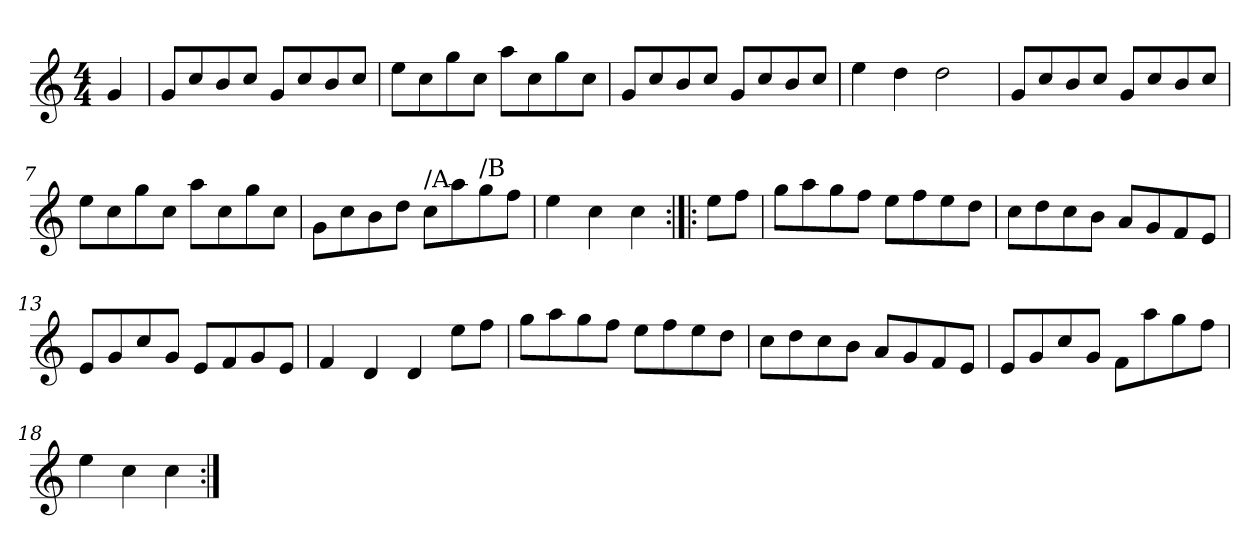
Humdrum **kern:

**kern
*part1
*staff1
*clefG2
*k[]
*M4/4
=1
4g/
=2
8g/L
8cc/
8b/
8cc/J
8g/L
8cc/
8b/
8cc/J
=3
8ee\L
8cc\
8gg\
8cc\J
8aa\L
8cc\
8gg\
8cc\J
=4
8g/L
8cc/
8b/
8cc/J
8g/L
8cc/
8b/
8cc/J
=5
4ee\
4dd\
2dd\
=6
8g/L
8cc/
8b/
8cc/J
8g/L
8cc/
8b/
8cc/J
=7
8ee\L
8cc\
8gg\
8cc\J
8aa\L
8cc\
8gg\
8cc\J
!!LO:LB:g=z
=8
8g\L
8cc\
8b\
8dd\J
!LO:TX:a:t=/A
8cc\L
8aa\
!LO:TX:a:t=/B
8gg\
8ff\J
=9
4ee\
4cc\
4cc\
=10:|!|:
8ee\L
8ff\J
=11
8gg\L
8aa\
8gg\
8ff\J
8ee\L
8ff\
8ee\
8dd\J
=12
8cc\L
8dd\
8cc\
8b\J
8a/L
8g/
8f/
8e/J
=13
8e/L
8g/
8cc/
8g/J
8e/L
8f/
8g/
8e/J
=14
4f/
4d/
4d/
8ee\L
8ff\J
!!LO:LB:g=z
=15
8gg\L
8aa\
8gg\
8ff\J
8ee\L
8ff\
8ee\
8dd\J
=16
8cc\L
8dd\
8cc\
8b\J
8a/L
8g/
8f/
8e/J
=17
8e/L
8g/
8cc/
8g/J
8f\L
8aa\
8gg\
8ff\J
=18
4ee\
4cc\
4cc\
=:|!
*-
